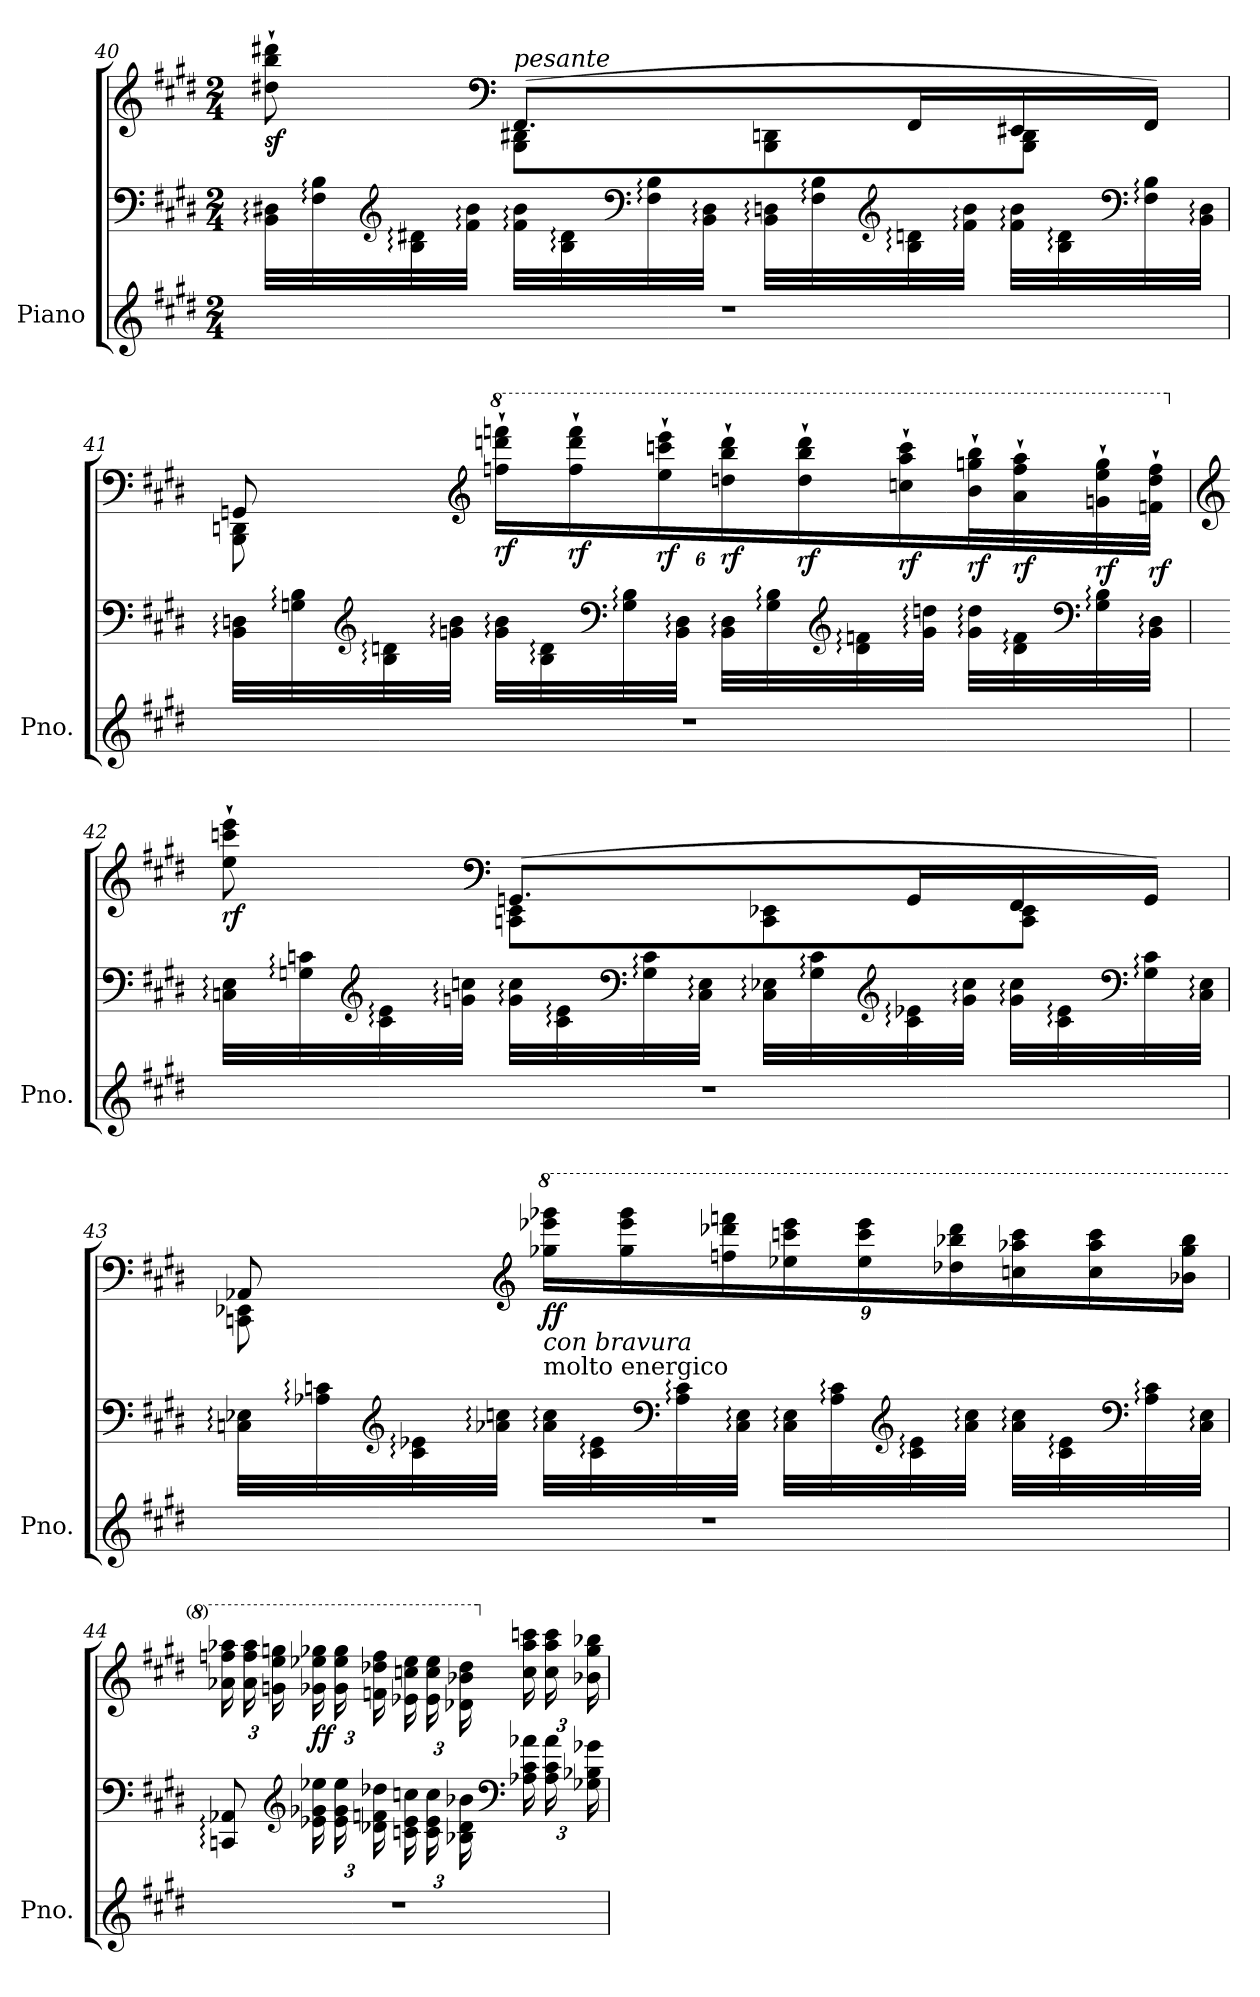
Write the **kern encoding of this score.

**kern	**kern	**kern	**dynam
*part1	*part1	*part1	*part1
*staff3	*staff2	*staff1	*staff1/2/3
*I"Piano	*	*	*
*I'Pno.	*	*	*
!!LO:LB:g=z
*clefG2	*clefF4	*clefG2	*
*k[f#c#g#d#]	*k[f#c#g#d#]	*k[f#c#g#d#]	*
*M2/4	*M2/4	*M2/4	*
=40	=40	=40	=40
*	*	*^	*
!	!	!	!	!LO:DY:b
2r	32BB\: 32D#X\:LLL	8dd#X\` 8bb\` 8ddd#X\`	8ryy	sf
.	32F#\: 32B\:	.	.	.
*	*clefG2	*	*	*
.	32B\: 32d#X\:	.	.	.
.	32f#\: 32b\:JJJ	.	.	.
*	*	*clefF4	*	*
!	!	!LO:TX:a:i:t=pesante	!	!
.	32f#\: 32b\:LLL	(>8.FF#/L	8BBB\ 8DD#X\L	.
.	32B\: 32d#\:	.	.	.
*	*clefF4	*	*	*
.	32F#\: 32B\:	.	.	.
.	32BB\: 32D#\:JJJ	.	.	.
.	32BB\: 32Dn\:LLL	.	8BBB\ 8DDn\	.
.	32F#\: 32B\:	.	.	.
*	*clefG2	*	*	*
.	32B\: 32dn\:	16FF#/L	.	.
.	32f#\: 32b\:JJJ	.	.	.
.	32f#\: 32b\:LLL	16EE#X/	8BBB\ 8DD\J	.
.	32B\: 32d\:	.	.	.
*	*clefF4	*	*	*
.	32F#\: 32B\:	16FF#/JJ)	.	.
.	32BB\: 32D\:JJJ	.	.	.
=41	=41	=41	=41	=41
2r	32BB\: 32D\:LLL	8GG/	8BBB\ 8DD\	.
.	32G\: 32B\:	.	.	.
*	*clefG2	*	*	*
.	32B\: 32d\:	.	.	.
.	32g\: 32b\:JJJ	.	.	.
*	*	*clefG2	*	*
*	*	*8va	*	*
*	*	*Xbrackettup	*	*
!	!	!	!	!LO:DY:b
.	32g\: 32b\:LLL	24fffn\` 24dddd\` 24ffffn\`LL	4.ryy	rf
.	32B\: 32d\:	.	.	.
!	!	!	!	!LO:DY:b
.	.	24fff\` 24dddd\` 24ffff\`	.	rf
*	*clefF4	*	*	*
.	32G\: 32B\:	.	.	.
!	!	!	!	!LO:DY:b
.	.	24eee\` 24cccc\` 24eeee\`	.	rf
.	32BB\: 32D\:JJJ	.	.	.
!	!	!	!	!LO:DY:b
.	32BB\: 32D\:LLL	24ddd\` 24bbb\` 24dddd\`	.	rf
.	32G\: 32B\:	.	.	.
!	!	!	!	!LO:DY:b
.	.	24ddd\` 24bbb\` 24dddd\`	.	rf
*	*clefG2	*	*	*
.	32d\: 32fn\:	.	.	.
!	!	!	!	!LO:DY:b
.	.	24ccc\` 24aaa\` 24cccc\`	.	rf
.	32g\: 32dd\:JJJ	.	.	.
!	!	!	!	!LO:DY:b
.	32g\: 32dd\:LLL	32bb\` 32ggg\` 32bbb\`L	.	rf
!	!	!	!	!LO:DY:b
.	32d\: 32f\:	32aa\` 32fff\` 32aaa\`	.	rf
*	*clefF4	*	*	*
!	!	!	!	!LO:DY:b
.	32G\: 32B\:	32gg\` 32eee\` 32ggg\`	.	rf
!	!	!	!	!LO:DY:b
.	32BB\: 32D\:JJJ	32ffn\` 32ddd\` 32fff\`JJJ	.	rf
!!LO:PB:g=z	!!
=42	=42	=42	=42	=42
*	*	*clefG2	*	*
*	*	*X8va	*	*
!	!	!	!	!LO:DY:b
2r	32C\: 32E\:LLL	8ee\` 8ccc\` 8eee\`	8ryy	rf
.	32G\: 32c\:	.	.	.
*	*clefG2	*	*	*
.	32c\: 32e\:	.	.	.
.	32g\: 32cc\:JJJ	.	.	.
*	*	*clefF4	*	*
.	32g\: 32cc\:LLL	(>8.GG/L	8CC\ 8EE\L	.
.	32c\: 32e\:	.	.	.
*	*clefF4	*	*	*
.	32G\: 32c\:	.	.	.
.	32C\: 32E\:JJJ	.	.	.
.	32C\: 32E-X\:LLL	.	8CC\ 8EE-X\	.
.	32G\: 32c\:	.	.	.
*	*clefG2	*	*	*
.	32c\: 32e-X\:	16GG/L	.	.
.	32g\: 32cc\:JJJ	.	.	.
.	32g\: 32cc\:LLL	16FF#/	8CC\ 8EE-\J	.
.	32c\: 32e-\:	.	.	.
*	*clefF4	*	*	*
.	32G\: 32c\:	16GG/JJ)	.	.
.	32C\: 32E-\:JJJ	.	.	.
=43	=43	=43	=43	=43
2r	32C\: 32E-X\:LLL	8AA-X/	8CC\ 8EE-X\	.
.	32A-X\: 32c\:	.	.	.
*	*clefG2	*	*	*
.	32c\: 32e-X\:	.	.	.
.	32a-X\: 32cc\:JJJ	.	.	.
*	*	*clefG2	*	*
*	*	*8va	*	*
!	!	!LO:TX:b:i:t=con bravura	!	!
!	!	!LO:TX:b:t=molto energico	!	!
!	!	!	!	!LO:DY:b
.	32a-\: 32cc\:LLL	24ggg-X\ 24eeee-X\ 24gggg-X\LL	4.ryy	ff
.	32c\: 32e-\:	.	.	.
.	.	24ggg-\ 24eeee-\ 24gggg-\	.	.
*	*clefF4	*	*	*
.	32A-\: 32c\:	.	.	.
.	.	24fffn\ 24dddd-X\ 24ffffn\	.	.
.	32C\: 32E-\:JJJ	.	.	.
.	32C\: 32E-\:LLL	24eee-X\ 24cccc\ 24eeee-\	.	.
.	32A-\: 32c\:	.	.	.
.	.	24eee-\ 24cccc\ 24eeee-\	.	.
*	*clefG2	*	*	*
.	32c\: 32e-\:	.	.	.
.	.	24ddd-X\ 24bbb-X\ 24dddd-\	.	.
.	32a-\: 32cc\:JJJ	.	.	.
.	32a-\: 32cc\:LLL	24ccc\ 24aaa-X\ 24cccc\	.	.
.	32c\: 32e-\:	.	.	.
.	.	24ccc\ 24aaa-\ 24cccc\	.	.
*	*clefF4	*	*	*
.	32A-\: 32c\:	.	.	.
.	.	24bb-X\ 24ggg-\ 24bbb-\JJ	.	.
.	32C\: 32E-\:JJJ	.	.	.
*	*	*v	*v	*
!!LO:LB:g=z
=44	=44	=44	=44
2r	8CC/: 8AA-X/:	24aa-X\ 24fffn\ 24aaa-X\LL	.
.	.	24aa-\ 24fff\ 24aaa-\	.
.	.	24gg\ 24eee\ 24ggg\	.
*	*clefG2	*	*
*	*Xbrackettup	*	*
!	!	!	!LO:DY:b
.	24e-X\ 24g-X\ 24ee-X\LL	24gg-X\ 24eee-X\ 24ggg-X\	ff
.	24e-\ 24g-\ 24ee-\	24gg-\ 24eee-\ 24ggg-\	.
.	24d-X\ 24fn\ 24dd-X\	24ffn\ 24ddd-X\ 24fff\	.
.	24c\ 24e-\ 24cc\	24ee-X\ 24ccc\ 24eee-\	.
.	24c\ 24e-\ 24cc\	24ee-\ 24ccc\ 24eee-\	.
.	24B-X\ 24d-\ 24b-X\	24dd-X\ 24bb-X\ 24ddd-\	.
*	*clefF4	*	*
*	*	*X8va	*
.	24A-X\ 24c\ 24a-X\	24cc\ 24aa-\ 24ccc\	.
.	24A-\ 24c\ 24a-\	24cc\ 24aa-\ 24ccc\	.
.	24G-X\ 24B-X\ 24g-X\	24b-X\ 24gg-\ 24bb-\	.
=	=	=	=
*-	*-	*-	*-
